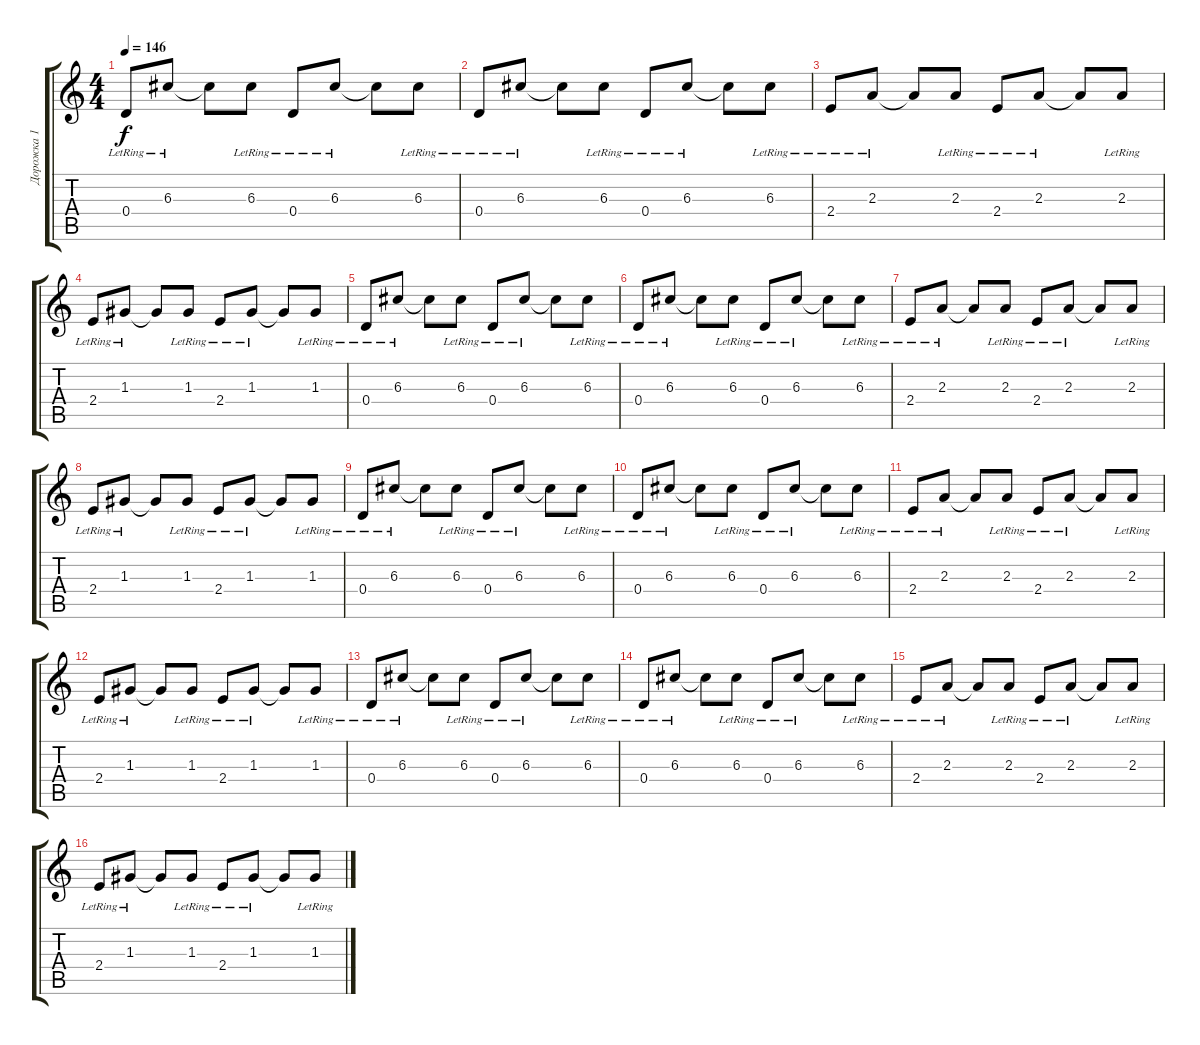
\track ("Дорожка 1" "Дорожка 1") {instrument overdrivenguitar}
\staff {score tabs}
\tuning (E4 B3 G3 D3 A2 E2) {hide}
\ts (4 4)
\tempo 146
\clef g2
\ks c
0.4{lr}.8{dy f} 6.3{lr}.8 6.3{t}.8 6.3{lr}.8 0.4{lr}.8 6.3{lr}.8 6.3{t}.8 6.3{lr}.8 |
0.4{lr}.8 6.3{lr}.8 6.3{t}.8 6.3{lr}.8 0.4{lr}.8 6.3{lr}.8 6.3{t}.8 6.3{lr}.8 |
2.4{lr}.8 2.3{lr}.8 2.3{t}.8 2.3{lr}.8 2.4{lr}.8 2.3{lr}.8 2.3{t}.8 2.3{lr}.8 |
2.4{lr}.8 1.3{lr}.8 1.3{t}.8 1.3{lr}.8 2.4{lr}.8 1.3{lr}.8 1.3{t}.8 1.3{lr}.8 |
0.4{lr}.8 6.3{lr}.8 6.3{t}.8 6.3{lr}.8 0.4{lr}.8 6.3{lr}.8 6.3{t}.8 6.3{lr}.8 |
0.4{lr}.8 6.3{lr}.8 6.3{t}.8 6.3{lr}.8 0.4{lr}.8 6.3{lr}.8 6.3{t}.8 6.3{lr}.8 |
2.4{lr}.8 2.3{lr}.8 2.3{t}.8 2.3{lr}.8 2.4{lr}.8 2.3{lr}.8 2.3{t}.8 2.3{lr}.8 |
2.4{lr}.8 1.3{lr}.8 1.3{t}.8 1.3{lr}.8 2.4{lr}.8 1.3{lr}.8 1.3{t}.8 1.3{lr}.8 |
0.4{lr}.8 6.3{lr}.8 6.3{t}.8 6.3{lr}.8 0.4{lr}.8 6.3{lr}.8 6.3{t}.8 6.3{lr}.8 |
0.4{lr}.8 6.3{lr}.8 6.3{t}.8 6.3{lr}.8 0.4{lr}.8 6.3{lr}.8 6.3{t}.8 6.3{lr}.8 |
2.4{lr}.8 2.3{lr}.8 2.3{t}.8 2.3{lr}.8 2.4{lr}.8 2.3{lr}.8 2.3{t}.8 2.3{lr}.8 |
2.4{lr}.8 1.3{lr}.8 1.3{t}.8 1.3{lr}.8 2.4{lr}.8 1.3{lr}.8 1.3{t}.8 1.3{lr}.8 |
0.4{lr}.8 6.3{lr}.8 6.3{t}.8 6.3{lr}.8 0.4{lr}.8 6.3{lr}.8 6.3{t}.8 6.3{lr}.8 |
0.4{lr}.8 6.3{lr}.8 6.3{t}.8 6.3{lr}.8 0.4{lr}.8 6.3{lr}.8 6.3{t}.8 6.3{lr}.8 |
2.4{lr}.8 2.3{lr}.8 2.3{t}.8 2.3{lr}.8 2.4{lr}.8 2.3{lr}.8 2.3{t}.8 2.3{lr}.8 |
2.4{lr}.8 1.3{lr}.8 1.3{t}.8 1.3{lr}.8 2.4{lr}.8 1.3{lr}.8 1.3{t}.8 1.3{lr}.8
